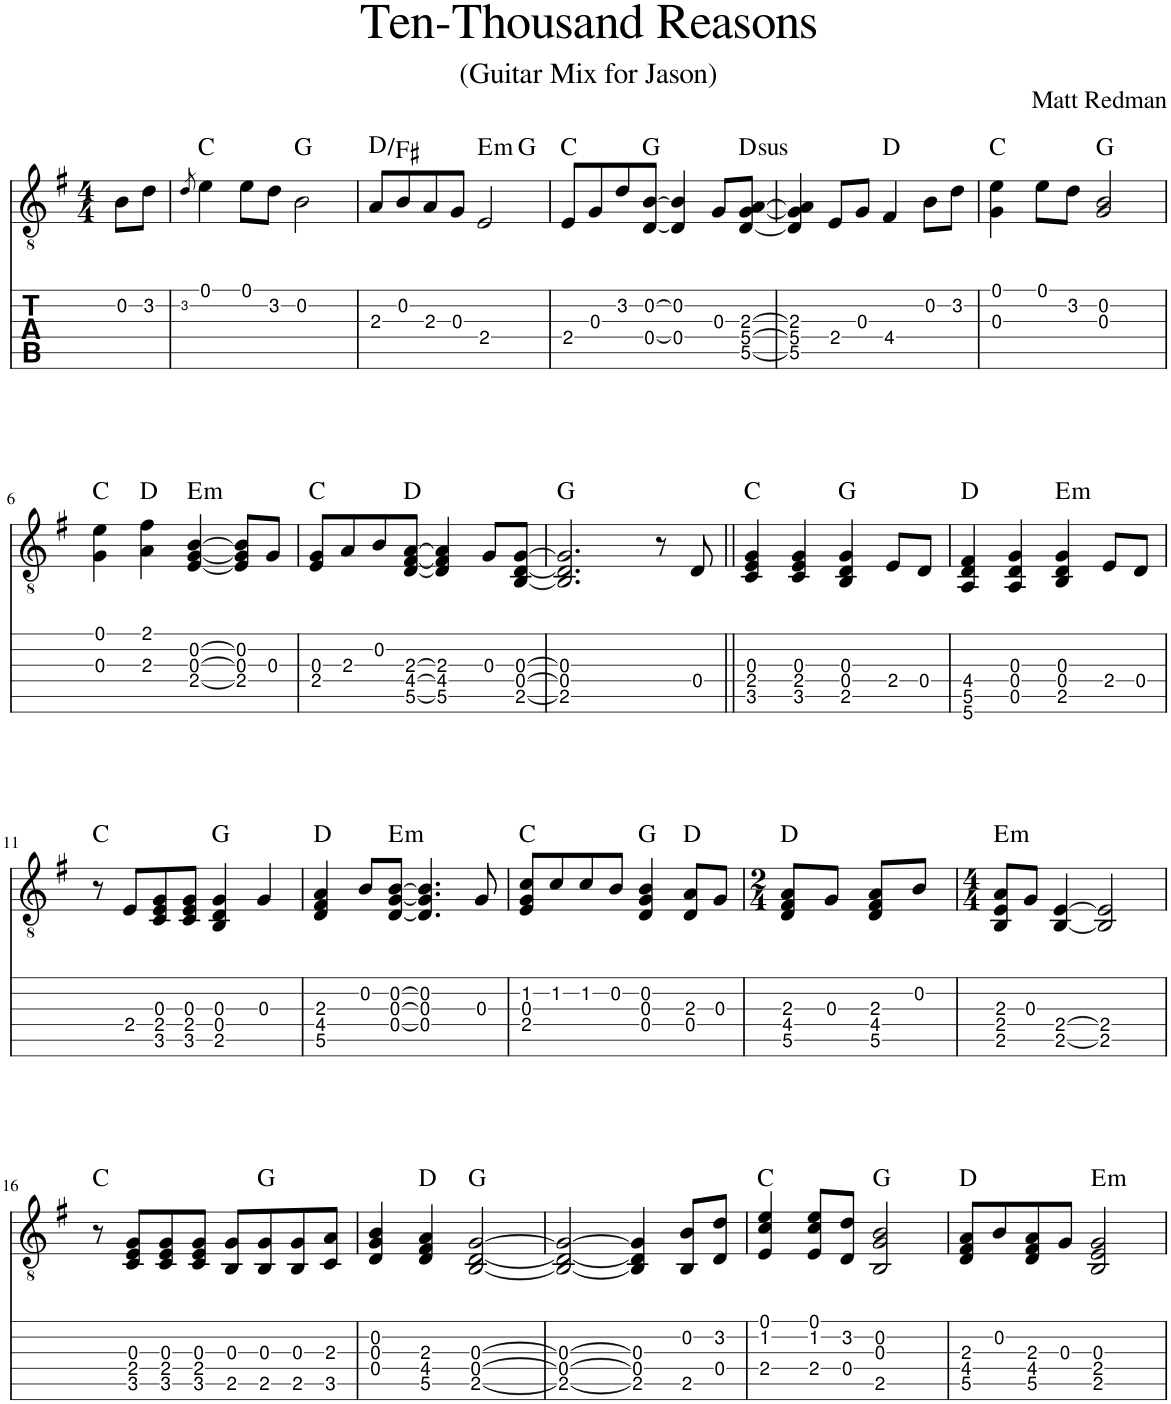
**kern	**kern	**harte
*part1	*part1	*part1
*staff2	*staff1	*
*I"Guitar	*	*
*I'Guit.	*	*
*stria6	*	*
*	*clefGv2	*
*k[f#]	*k[f#]	*
*M4/4	*M4/4	*
=	=	=
8BL	8B\L	.
8dJ	8d\J	.
=1	=1	=1
qd	8qd/	.
4e	4e\	C:maj
8eL	8e\L	.
8dJ	8d\J	.
2B	2B\	G:maj
=2	=2	=2
*	*^	*
8AL	8A/L	2.ryy	D:maj/3
8BJ	8B/	.	.
8AL	8A/	.	.
8GJ	8G/J	.	.
!	!	!	!LO:H:kt=m
2E	2E/	.	E:min
.	.	4ryy	G:maj
*	*v	*v	*
=3	=3	=3
8EL	8E/L	C:maj
8GJ	8G/	.
8dL	8d/	.
[8D\ [8B\J	[8D/ [8B/J	G:maj
4D] 4B]	4D/] 4B/]	.
8GL	8G/L	.
!	!	!LO:H:kt=sus
[8D\ [8G\ [8A\J	[8D/ [8G/ [8A/J	D:sus4
=4	=4	=4
4D] 4G] 4A]	4D/] 4G/] 4A/]	.
8EL	8E/L	.
8GJ	8G/J	.
4F#	4F#/	D:maj
8BL	8B\L	.
8dJ	8d\J	.
=5	=5	=5
4G 4e	4G\ 4e\	C:maj
8eL	8e\L	.
8dJ	8d\J	.
2G 2B	2G/ 2B/	G:maj
!!LO:LB:g=z
=6	=6	=6
4G 4e	4G\ 4e\	C:maj
4A 4f#	4A\ 4f#\	D:maj
!	!	!LO:H:kt=m
[4E [4G [4B	[4E/ [4G/ [4B/	E:min
8E]\ 8G]\ 8B]\L	8E/] 8G/] 8B/]L	.
8GJ	8G/J	.
=7	=7	=7
8E\ 8G\L	8E/ 8G/L	C:maj
8AJ	8A/	.
8BL	8B/	.
[8D\ [8F#\ [8A\J	[8D/ [8F#/ [8A/J	D:maj
4D] 4F#] 4A]	4D/] 4F#/] 4A/]	.
8GL	8G/L	.
[8BB\ [8D\ [8G\J	[8BB/ [8D/ [8G/J	.
=8	=8	=8
2.BB] 2.D] 2.G]	2.BB/] 2.D/] 2.G/]	G:maj
8r	8r	.
8D	8D/	.
=9||	=9||	=9||
4C 4E 4G	4C/ 4E/ 4G/	C:maj
4C 4E 4G	4C/ 4E/ 4G/	.
4BB 4D 4G	4BB/ 4D/ 4G/	G:maj
8EL	8E/L	.
8DJ	8D/J	.
=10	=10	=10
4AA 4D 4F#	4AA/ 4D/ 4F#/	D:maj
4AA 4D 4G	4AA/ 4D/ 4G/	.
!	!	!LO:H:kt=m
4BB 4D 4G	4BB/ 4D/ 4G/	E:min
8EL	8E/L	.
8DJ	8D/J	.
!!LO:LB:g=z
=11	=11	=11
8r	8r	C:maj
8E	8E/L	.
8C\ 8E\ 8G\L	8C/ 8E/ 8G/	.
8C\ 8E\ 8G\J	8C/ 8E/ 8G/J	.
4BB 4D 4G	4BB/ 4D/ 4G/	G:maj
4G	4G/	.
=12	=12	=12
4D 4F# 4A	4D/ 4F#/ 4A/	D:maj
8BL	8B/L	.
!	!	!LO:H:kt=m
[8D\ [8G\ [8B\J	[8D/ [8G/ [8B/J	E:min
4.D] 4.G] 4.B]	4.D/] 4.G/] 4.B/]	.
8G	8G/	.
=13	=13	=13
8E\ 8G\ 8c\L	8E/ 8G/ 8c/L	C:maj
8cJ	8c/	.
8cL	8c/	.
8BJ	8B/J	.
4D 4G 4B	4D/ 4G/ 4B/	G:maj
8D\ 8A\L	8D/ 8A/L	D:maj
8GJ	8G/J	.
=14	=14	=14
*M2/4	*M2/4	*
8D\ 8F#\ 8A\L	8D/ 8F#/ 8A/L	D:maj
8GJ	8G/J	.
8D\ 8F#\ 8A\L	8D/ 8F#/ 8A/L	.
8BJ	8B/J	.
=15	=15	=15
*M4/4	*M4/4	*
!	!	!LO:H:kt=m
8BB\ 8E\ 8A\L	8BB/ 8E/ 8A/L	E:min
8GJ	8G/J	.
[4BB [4E	[4BB/ [4E/	.
2BB] 2E]	2BB/] 2E/]	.
!!LO:LB:g=z
=16	=16	=16
8r	8r	C:maj
8C 8E 8G	8C/ 8E/ 8G/L	.
8C\ 8E\ 8G\L	8C/ 8E/ 8G/	.
8C\ 8E\ 8G\J	8C/ 8E/ 8G/J	.
8BB\ 8G\L	8BB/ 8G/L	.
8BB\ 8G\J	8BB/ 8G/	G:maj
8BB\ 8G\L	8BB/ 8G/	.
8C\ 8A\J	8C/ 8A/J	.
=17	=17	=17
4D 4G 4B	4D/ 4G/ 4B/	.
4D 4F# 4A	4D/ 4F#/ 4A/	D:maj
[2BB [2D [2G	[2BB/ [2D/ [2G/	G:maj
=18	=18	=18
2BB_ 2D_ 2G_	2BB/_ 2D/_ 2G/_	.
4BB] 4D] 4G]	4BB/] 4D/] 4G/]	.
8BB\ 8B\L	8BB/ 8B/L	.
8D\ 8d\J	8D/ 8d/J	.
=19	=19	=19
4E 4c 4e	4E/ 4c/ 4e/	C:maj
8E\ 8c\ 8e\L	8E/ 8c/ 8e/L	.
8D\ 8d\J	8D/ 8d/J	.
2BB 2G 2B	2BB/ 2G/ 2B/	G:maj
=20	=20	=20
8D\ 8F#\ 8A\L	8D/ 8F#/ 8A/L	D:maj
8BJ	8B/	.
8D\ 8F#\ 8A\L	8D/ 8F#/ 8A/	.
8GJ	8G/J	.
!	!	!LO:H:kt=m
2BB 2E 2G	2BB/ 2E/ 2G/	E:min
=	=	=
*-	*-	*-
